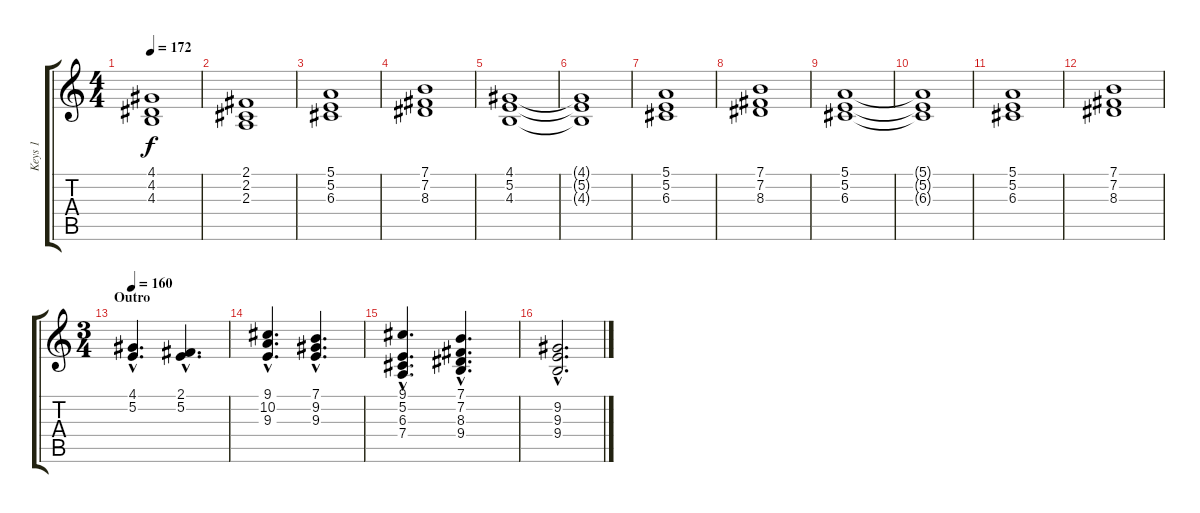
\track ("Keys 1" "Keys 1") {instrument pad7halo}
\staff {score tabs}
\tuning (E4 B3 G3 D3 A2 E2) {hide}
\ts (4 4)
\tempo 172
\clef g2
\ks c
(4.1 4.2 4.3).1{dy f} |
(2.1 2.2 2.3).1 |
(5.1 5.2 6.3).1 |
(7.1 7.2 8.3).1 |
(4.1 5.2 4.3).1{volume 9 instrument pad7halo} |
(4.1{t} 5.2{t} 4.3{t}).1 |
(5.1 5.2 6.3).1 |
(7.1 7.2 8.3).1 |
(5.1 5.2 6.3).1 |
(5.1{t} 5.2{t} 6.3{t}).1 |
(5.1 5.2 6.3).1 |
(7.1 7.2 8.3).1 |
\ts (3 4)
\section ("" "Outro")
\tempo 160
(4.1{hac} 5.2{hac}).4{d} (2.1{hac} 5.2{hac}).4{d} |
(9.1{hac} 10.2{hac} 9.3{hac}).4{d} (7.1{hac} 9.2{hac} 9.3{hac}).4{d} |
(9.1{hac} 5.2{hac} 6.3{hac} 7.4{hac}).4{d} (7.1{hac} 7.2{hac} 8.3{hac} 9.4{hac}).4{d} |
(9.2{hac} 9.3{hac} 9.4{hac}).2{d}
